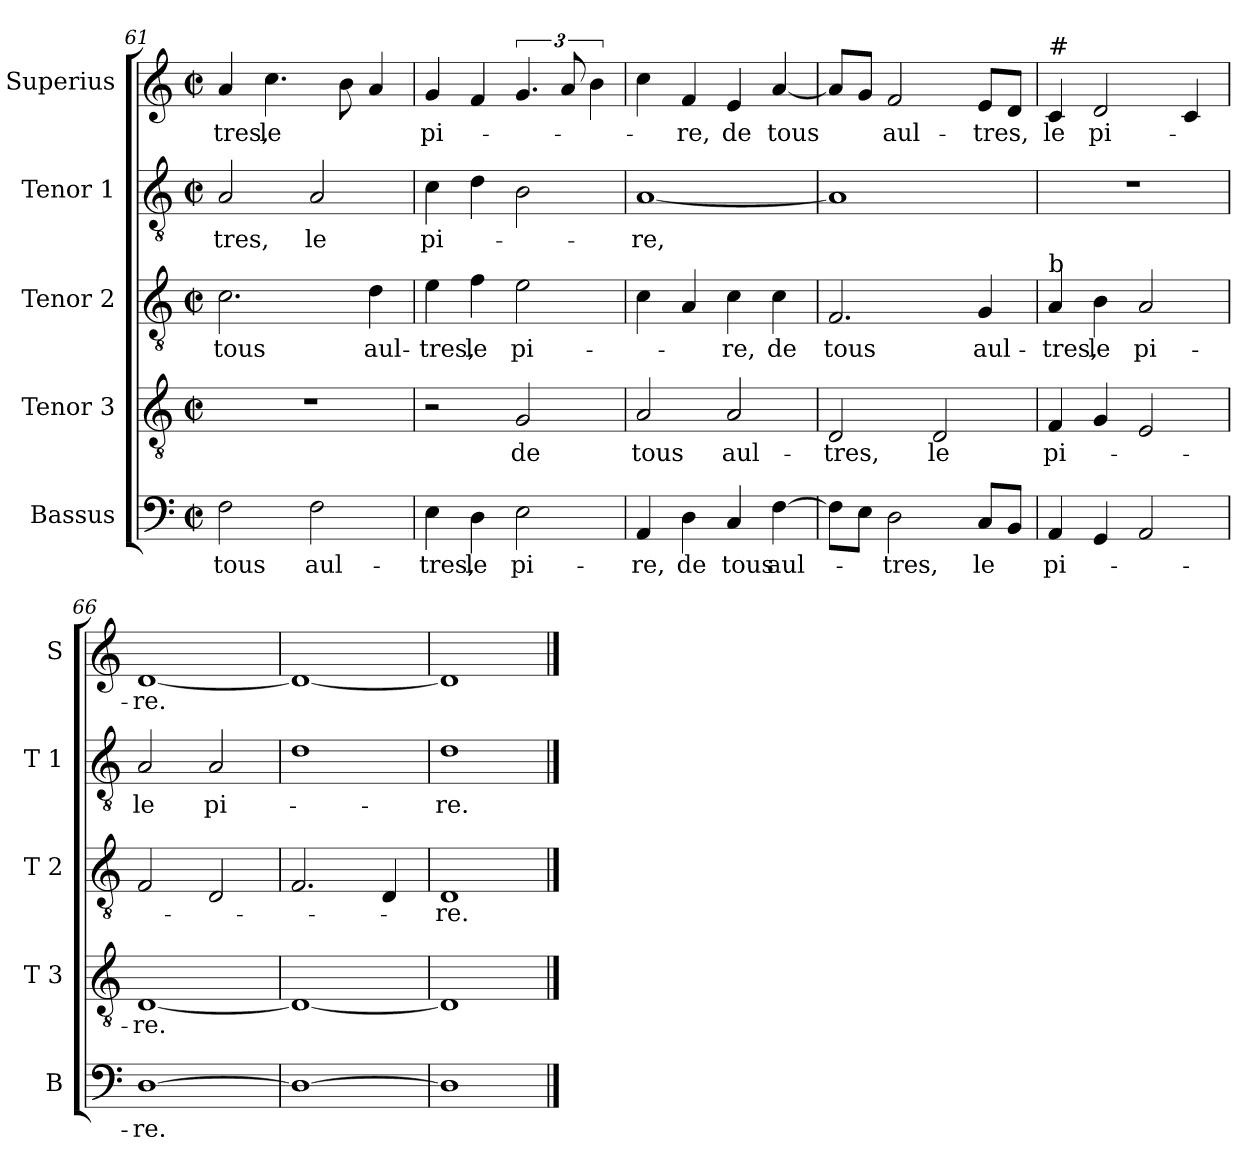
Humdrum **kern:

**kern	**text	**kern	**text	**kern	**text	**kern	**text	**kern	**text
*part5	*part5	*part4	*part4	*part3	*part3	*part2	*part2	*part1	*part1
*staff5	*staff5	*staff4	*staff4	*staff3	*staff3	*staff2	*staff2	*staff1	*staff1
*I"Bassus	*	*I"Tenor 3	*	*I"Tenor 2	*	*I"Tenor 1	*	*I"Superius	*
*I'B	*	*I'T 3	*	*I'T 2	*	*I'T 1	*	*I'S	*
*clefF4	*	*clefGv2	*	*clefGv2	*	*clefGv2	*	*clefG2	*
*k[]	*	*k[]	*	*k[]	*	*k[]	*	*k[]	*
*M2/2	*	*M2/2	*	*M2/2	*	*M2/2	*	*M2/2	*
*met(c|)	*	*met(c|)	*	*met(c|)	*	*met(c|)	*	*met(c|)	*
=61	=61	=61	=61	=61	=61	=61	=61	=61	=61
!	!LO:LY:b	!	!	!	!LO:LY:b	!	!LO:LY:b	!	!LO:LY:b
2F\	tous	1r	.	2.c\	tous	2A/	-tres,	4a/	-tres,
!	!	!	!	!	!	!	!	!	!LO:LY:b
.	.	.	.	.	.	.	.	4.cc\	le
!	!LO:LY:b	!	!	!	!	!	!LO:LY:b	!	!
2F\	aul-	.	.	.	.	2A/	le	.	.
.	.	.	.	.	.	.	.	8b\	.
!	!	!	!	!	!LO:LY:b	!	!	!	!
.	.	.	.	4d\	aul-	.	.	4a/	.
=62	=62	=62	=62	=62	=62	=62	=62	=62	=62
!	!LO:LY:b	!	!	!	!LO:LY:b	!	!LO:LY:b	!	!LO:LY:b
4E\	-tres,	2r	.	4e\	-tres,	4c\	pi-	4g/	pi-
!	!LO:LY:b	!	!	!	!LO:LY:b	!	!	!	!
4D\	le	.	.	4f\	le	4d\	.	4f/	.
!	!LO:LY:b	!	!LO:LY:b	!	!LO:LY:b	!	!	!	!
2E\	pi-	2G/	de	2e\	pi-	2B\	.	6.g/	.
.	.	.	.	.	.	.	.	12a/	.
.	.	.	.	.	.	.	.	6b\	.
=63	=63	=63	=63	=63	=63	=63	=63	=63	=63
!	!LO:LY:b	!	!LO:LY:b	!	!	!	!LO:LY:b	!	!
4AA/	-re,	2A/	tous	4c\	.	[1A	-re,	4cc\	.
!	!LO:LY:b	!	!	!	!	!	!	!	!LO:LY:b
4D\	de	.	.	4A/	.	.	.	4f/	-re,
!	!LO:LY:b	!	!LO:LY:b	!	!LO:LY:b	!	!	!	!LO:LY:b
4C/	tous	2A/	aul-	4c\	-re,	.	.	4e/	de
!	!LO:LY:b	!	!	!	!LO:LY:b	!	!	!	!LO:LY:b
[4F\	aul-	.	.	4c\	de	.	.	[4a/	tous
!!LO:LB:g=z
=64	=64	=64	=64	=64	=64	=64	=64	=64	=64
!	!	!	!LO:LY:b	!	!LO:LY:b	!	!	!	!
8F\L]	.	2D/	-tres,	2.F/	tous	1A]	.	8a/L]	.
8E\J	.	.	.	.	.	.	.	8g/J	.
!	!LO:LY:b	!	!	!	!	!	!	!	!LO:LY:b
2D\	-tres,	.	.	.	.	.	.	2f/	aul-
!	!	!	!LO:LY:b	!	!	!	!	!	!
.	.	2D/	le	.	.	.	.	.	.
!	!LO:LY:b	!	!	!	!LO:LY:b	!	!	!	!LO:LY:b
8C/L	le	.	.	4G/	aul-	.	.	8e/L	-tres,
8BB/J	.	.	.	.	.	.	.	8d/J	.
=65	=65	=65	=65	=65	=65	=65	=65	=65	=65
!	!	!	!	!	!	!	!	!LO:TX:a:t=#	!
!	!	!	!	!LO:TX:a:t=b	!	!	!	!	!
!	!LO:LY:b	!	!LO:LY:b	!	!LO:LY:b	!	!	!	!LO:LY:b
4AA/	pi-	4F/	pi-	4A/	-tres,	1r	.	4c/	le
!	!	!	!	!	!LO:LY:b	!	!	!	!LO:LY:b
4GG/	.	4G/	.	4B\	le	.	.	2d/	pi-
!	!	!	!	!	!LO:LY:b	!	!	!	!
2AA/	.	2E/	.	2A/	pi-	.	.	.	.
.	.	.	.	.	.	.	.	4c/	.
=66	=66	=66	=66	=66	=66	=66	=66	=66	=66
!	!LO:LY:b	!	!LO:LY:b	!	!	!	!LO:LY:b	!	!LO:LY:b
[1D	-re.	[1D	-re.	2F/	.	2A/	le	[1d	-re.
!	!	!	!	!	!	!	!LO:LY:b	!	!
.	.	.	.	2D/	.	2A/	pi-	.	.
=67	=67	=67	=67	=67	=67	=67	=67	=67	=67
1D_	.	1D_	.	2.F/	.	1d	.	1d_	.
.	.	.	.	4D/	.	.	.	.	.
=68	=68	=68	=68	=68	=68	=68	=68	=68	=68
!	!	!	!	!	!LO:LY:b	!	!LO:LY:b	!	!
1D]	.	1D]	.	1D	-re.	1d	-re.	1d]	.
==	==	==	==	==	==	==	==	==	==
*-	*-	*-	*-	*-	*-	*-	*-	*-	*-
